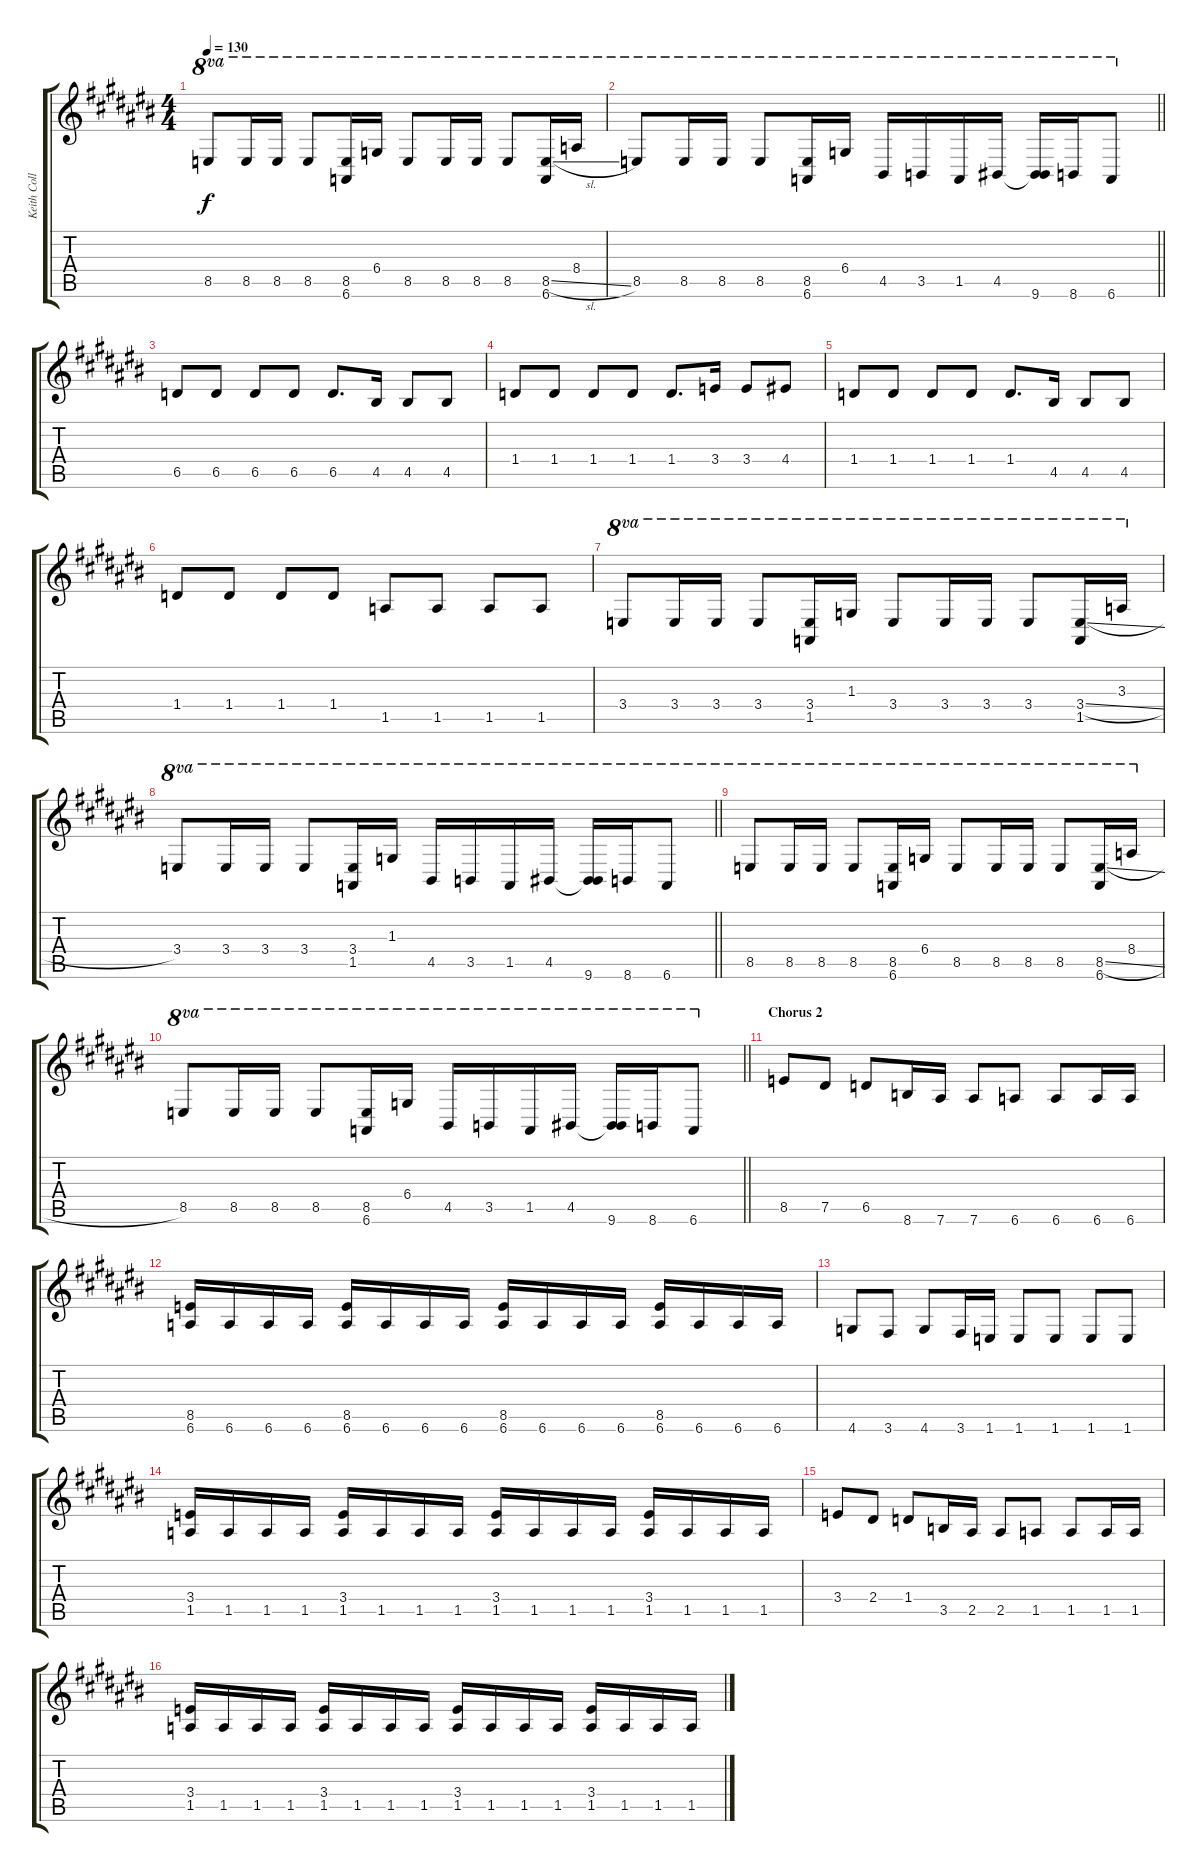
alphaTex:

\track ("Keith Collins" "Keith Coll") {instrument electricbasspick}
\staff {score tabs}
\tuning (Eb4 Bb3 Gb3 Db3 Ab2 Eb2) {hide}
\ts (4 4)
\tempo 130
\clef g2
\ks c#
8.5.8{ot 8va dy f} 8.5.16{ot 8va} 8.5.16{ot 8va} 8.5.8{ot 8va} (8.5 6.6).16{ot 8va} 6.4.16{ot 8va} 8.5.8{ot 8va} 8.5.16{ot 8va} 8.5.16{ot 8va} 8.5.8{ot 8va} (8.5{sl} 6.6).16{ot 8va} 8.4.16{ot 8va} |
\barLineRight lightlight
8.5.8{ot 8va} 8.5.16{ot 8va} 8.5.16{ot 8va} 8.5.8{ot 8va} (8.5 6.6).16{ot 8va} 6.4.16{ot 8va} 4.5.16{ot 8va} 3.5.16{ot 8va} 1.5.16{ot 8va} 4.5.16{ot 8va} (4.5{t} 9.6).16{ot 8va} 8.6.16{ot 8va} 6.6.8{ot 8va} |
6.5.8 6.5.8 6.5.8 6.5.8 6.5.8{d} 4.5.16 4.5.8 4.5.8 |
1.4.8 1.4.8 1.4.8 1.4.8 1.4.8{d} 3.4.16 3.4.8 4.4.8 |
1.4.8 1.4.8 1.4.8 1.4.8 1.4.8{d} 4.5.16 4.5.8 4.5.8 |
1.4.8 1.4.8 1.4.8 1.4.8 1.5.8 1.5.8 1.5.8 1.5.8 |
3.4.8{ot 8va} 3.4.16{ot 8va} 3.4.16{ot 8va} 3.4.8{ot 8va} (3.4 1.5).16{ot 8va} 1.3.16{ot 8va} 3.4.8{ot 8va} 3.4.16{ot 8va} 3.4.16{ot 8va} 3.4.8{ot 8va} (3.4{sl} 1.5).16{ot 8va} 3.3.16{ot 8va} |
\barLineRight lightlight
3.4.8{ot 8va} 3.4.16{ot 8va} 3.4.16{ot 8va} 3.4.8{ot 8va} (3.4 1.5).16{ot 8va} 1.3.16{ot 8va} 4.5.16{ot 8va} 3.5.16{ot 8va} 1.5.16{ot 8va} 4.5.16{ot 8va} (4.5{t} 9.6).16{ot 8va} 8.6.16{ot 8va} 6.6.8{ot 8va} |
8.5.8{ot 8va} 8.5.16{ot 8va} 8.5.16{ot 8va} 8.5.8{ot 8va} (8.5 6.6).16{ot 8va} 6.4.16{ot 8va} 8.5.8{ot 8va} 8.5.16{ot 8va} 8.5.16{ot 8va} 8.5.8{ot 8va} (8.5{sl} 6.6).16{ot 8va} 8.4.16{ot 8va} |
\barLineRight lightlight
8.5.8{ot 8va} 8.5.16{ot 8va} 8.5.16{ot 8va} 8.5.8{ot 8va} (8.5 6.6).16{ot 8va} 6.4.16{ot 8va} 4.5.16{ot 8va} 3.5.16{ot 8va} 1.5.16{ot 8va} 4.5.16{ot 8va} (4.5{t} 9.6).16{ot 8va} 8.6.16{ot 8va} 6.6.8{ot 8va} |
\section ("" "Chorus 2")
8.5.8 7.5.8 6.5.8 8.6.16 7.6.16 7.6.8 6.6.8 6.6.8 6.6.16 6.6.16 |
(8.5 6.6).16 6.6.16 6.6.16 6.6.16 (8.5 6.6).16 6.6.16 6.6.16 6.6.16 (8.5 6.6).16 6.6.16 6.6.16 6.6.16 (8.5 6.6).16 6.6.16 6.6.16 6.6.16 |
4.6.8 3.6.8 4.6.8 3.6.16 1.6.16 1.6.8 1.6.8 1.6.8 1.6.8 |
(3.4 1.5).16 1.5.16 1.5.16 1.5.16 (3.4 1.5).16 1.5.16 1.5.16 1.5.16 (3.4 1.5).16 1.5.16 1.5.16 1.5.16 (3.4 1.5).16 1.5.16 1.5.16 1.5.16 |
3.4.8 2.4.8 1.4.8 3.5.16 2.5.16 2.5.8 1.5.8 1.5.8 1.5.16 1.5.16 |
(3.4 1.5).16 1.5.16 1.5.16 1.5.16 (3.4 1.5).16 1.5.16 1.5.16 1.5.16 (3.4 1.5).16 1.5.16 1.5.16 1.5.16 (3.4 1.5).16 1.5.16 1.5.16 1.5.16
